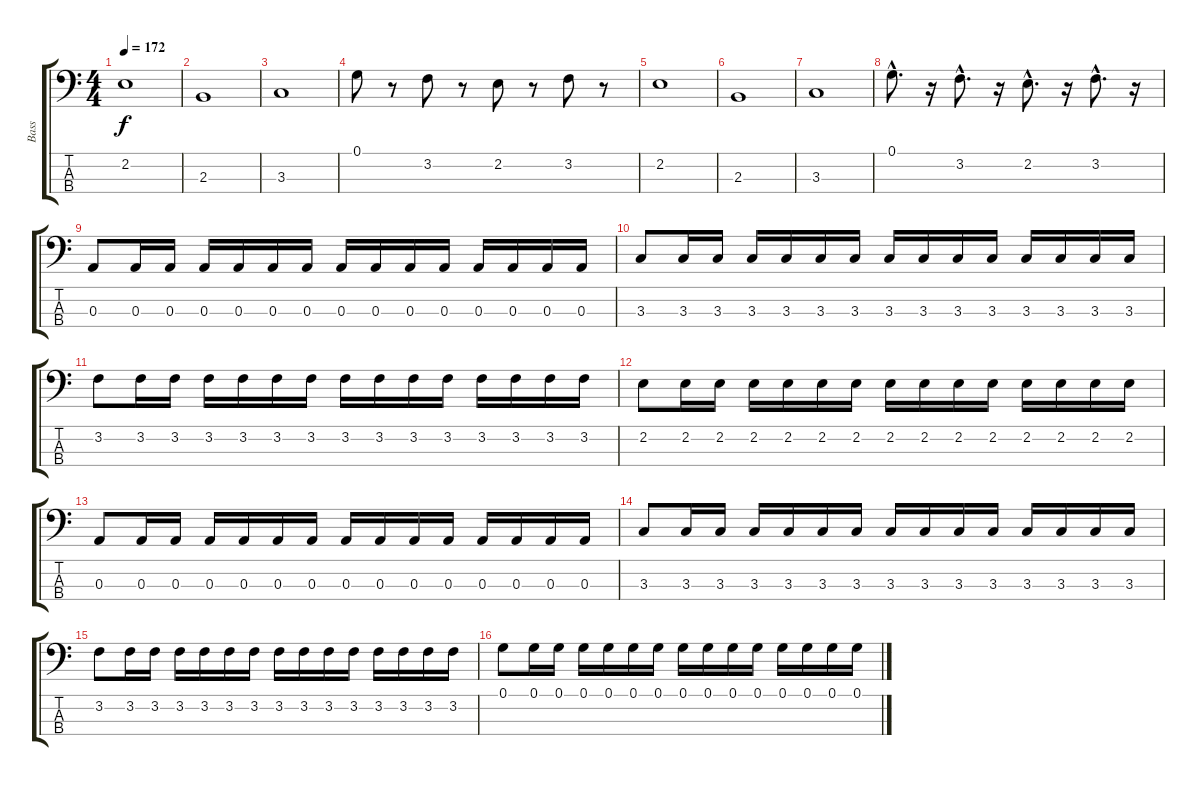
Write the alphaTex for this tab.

\track ("Bass" "Bass") {instrument electricbasspick}
\staff {score tabs}
\tuning (G2 D2 A1 E1) {hide}
\ts (4 4)
\tempo 172
\clef f4
\ks c
2.2.1{dy f} |
2.3.1 |
3.3.1 |
0.1.8 r.8 3.2.8 r.8 2.2.8 r.8 3.2.8 r.8 |
2.2.1 |
2.3.1 |
3.3.1 |
0.1{hac}.8{d} r.16 3.2{hac}.8{d} r.16 2.2{hac}.8{d} r.16 3.2{hac}.8{d} r.16 |
0.3.8 0.3.16 0.3.16 0.3.16 0.3.16 0.3.16 0.3.16 0.3.16 0.3.16 0.3.16 0.3.16 0.3.16 0.3.16 0.3.16 0.3.16 |
3.3.8 3.3.16 3.3.16 3.3.16 3.3.16 3.3.16 3.3.16 3.3.16 3.3.16 3.3.16 3.3.16 3.3.16 3.3.16 3.3.16 3.3.16 |
3.2.8 3.2.16 3.2.16 3.2.16 3.2.16 3.2.16 3.2.16 3.2.16 3.2.16 3.2.16 3.2.16 3.2.16 3.2.16 3.2.16 3.2.16 |
2.2.8 2.2.16 2.2.16 2.2.16 2.2.16 2.2.16 2.2.16 2.2.16 2.2.16 2.2.16 2.2.16 2.2.16 2.2.16 2.2.16 2.2.16 |
0.3.8 0.3.16 0.3.16 0.3.16 0.3.16 0.3.16 0.3.16 0.3.16 0.3.16 0.3.16 0.3.16 0.3.16 0.3.16 0.3.16 0.3.16 |
3.3.8 3.3.16 3.3.16 3.3.16 3.3.16 3.3.16 3.3.16 3.3.16 3.3.16 3.3.16 3.3.16 3.3.16 3.3.16 3.3.16 3.3.16 |
3.2.8 3.2.16 3.2.16 3.2.16 3.2.16 3.2.16 3.2.16 3.2.16 3.2.16 3.2.16 3.2.16 3.2.16 3.2.16 3.2.16 3.2.16 |
0.1.8 0.1.16 0.1.16 0.1.16 0.1.16 0.1.16 0.1.16 0.1.16 0.1.16 0.1.16 0.1.16 0.1.16 0.1.16 0.1.16 0.1.16
